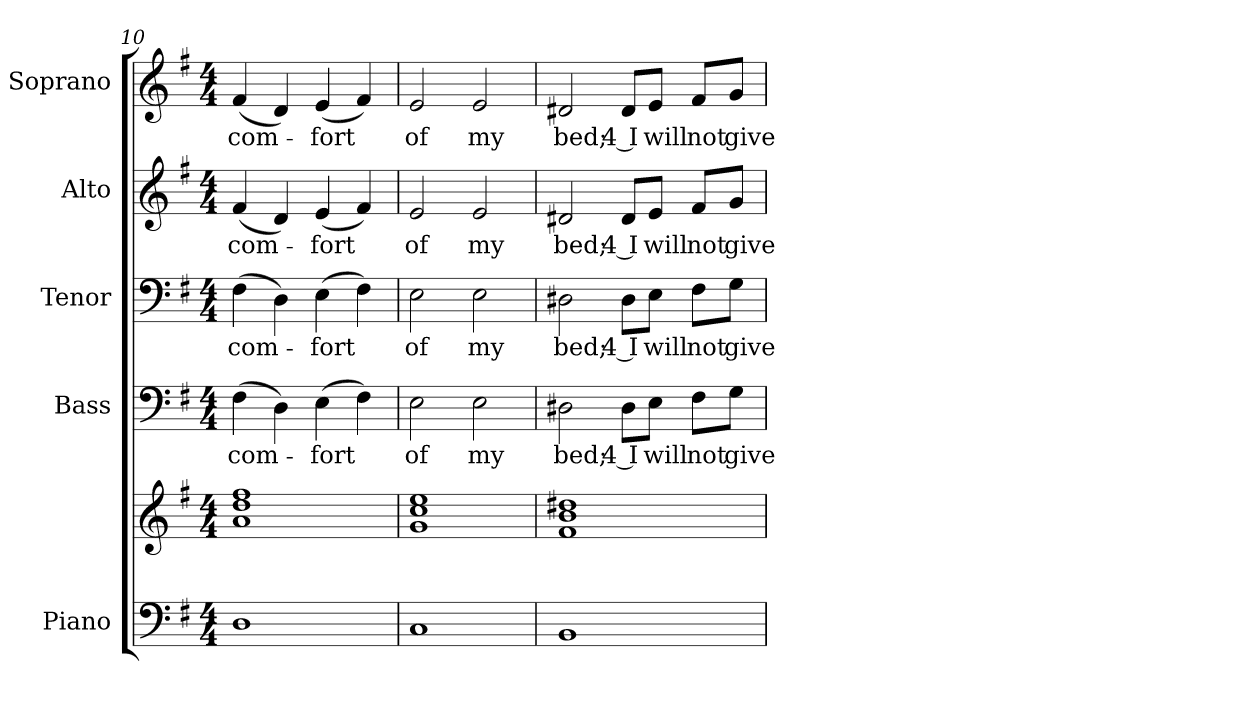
**kern	**kern	**kern	**text	**kern	**text	**kern	**text	**kern	**text
*part5	*part5	*part4	*part4	*part3	*part3	*part2	*part2	*part1	*part1
*staff6	*staff5	*staff4	*staff4	*staff3	*staff3	*staff2	*staff2	*staff1	*staff1
*I"Piano	*	*I"Bass	*	*I"Tenor	*	*I"Alto	*	*I"Soprano	*
*I'Pno.	*	*I'B.	*	*I'T.	*	*I'A.	*	*I'S.	*
*clefF4	*clefG2	*clefF4	*	*clefF4	*	*clefG2	*	*clefG2	*
*k[f#]	*k[f#]	*k[f#]	*	*k[f#]	*	*k[f#]	*	*k[f#]	*
*G:	*G:	*G:	*	*G:	*	*G:	*	*G:	*
*M4/4	*M4/4	*M4/4	*	*M4/4	*	*M4/4	*	*M4/4	*
=10	=10	=10	=10	=10	=10	=10	=10	=10	=10
!	!	!	!LO:LY:b:color=#000000	!	!	!	!	!	!
!	!	!	!	!	!LO:LY:b:color=#000000	!	!	!	!
!	!	!	!	!	!	!	!LO:LY:b:color=#000000	!	!
!	!	!	!	!	!	!	!	!	!LO:LY:b:color=#000000
1Di	1ai 1ddi 1ff#i	(4F#i\	com-	(4F#i\	com-	(4f#i/	com-	(4f#i/	com-
.	.	4Di\)	.	4Di\)	.	4di/)	.	4di/)	.
!	!	!	!LO:LY:b:color=#000000	!	!	!	!	!	!
!	!	!	!	!	!LO:LY:b:color=#000000	!	!	!	!
!	!	!	!	!	!	!	!LO:LY:b:color=#000000	!	!
!	!	!	!	!	!	!	!	!	!LO:LY:b:color=#000000
.	.	(4Ei\	-fort	(4Ei\	-fort	(4ei/	-fort	(4ei/	-fort
.	.	4F#i\)	.	4F#i\)	.	4f#i/)	.	4f#i/)	.
!!LO:PB:g=z
=11	=11	=11	=11	=11	=11	=11	=11	=11	=11
!	!	!	!LO:LY:b:color=#000000	!	!	!	!	!	!
!	!	!	!	!	!LO:LY:b:color=#000000	!	!	!	!
!	!	!	!	!	!	!	!LO:LY:b:color=#000000	!	!
!	!	!	!	!	!	!	!	!	!LO:LY:b:color=#000000
1Ci	1gi 1cci 1eei	2Ei\	of	2Ei\	of	2ei/	of	2ei/	of
!	!	!	!LO:LY:b:color=#000000	!	!	!	!	!	!
!	!	!	!	!	!LO:LY:b:color=#000000	!	!	!	!
!	!	!	!	!	!	!	!LO:LY:b:color=#000000	!	!
!	!	!	!	!	!	!	!	!	!LO:LY:b:color=#000000
.	.	2Ei\	my	2Ei\	my	2ei/	my	2ei/	my
=12	=12	=12	=12	=12	=12	=12	=12	=12	=12
!	!	!	!LO:LY:b:color=#000000	!	!	!	!	!	!
!	!	!	!	!	!LO:LY:b:color=#000000	!	!	!	!
!	!	!	!	!	!	!	!LO:LY:b:color=#000000	!	!
!	!	!	!	!	!	!	!	!	!LO:LY:b:color=#000000
1BBi	1f#i 1bi 1dd#Xi	2D#Xi\	bed;	2D#Xi\	bed;	2d#Xi/	bed;	2d#Xi/	bed;
!	!	!	!LO:LY:b:color=#000000	!	!	!	!	!	!
!	!	!	!	!	!LO:LY:b:color=#000000	!	!	!	!
!	!	!	!	!	!	!	!LO:LY:b:color=#000000	!	!
!	!	!	!	!	!	!	!	!	!LO:LY:b:color=#000000
.	.	8D#i\L	4 I	8D#i\L	4 I	8d#i/L	4 I	8d#i/L	4 I
!	!	!	!LO:LY:b:color=#000000	!	!	!	!	!	!
!	!	!	!	!	!LO:LY:b:color=#000000	!	!	!	!
!	!	!	!	!	!	!	!LO:LY:b:color=#000000	!	!
!	!	!	!	!	!	!	!	!	!LO:LY:b:color=#000000
.	.	8Ei\J	will	8Ei\J	will	8ei/J	will	8ei/J	will
!	!	!	!LO:LY:b:color=#000000	!	!	!	!	!	!
!	!	!	!	!	!LO:LY:b:color=#000000	!	!	!	!
!	!	!	!	!	!	!	!LO:LY:b:color=#000000	!	!
!	!	!	!	!	!	!	!	!	!LO:LY:b:color=#000000
.	.	8F#i\L	not	8F#i\L	not	8f#i/L	not	8f#i/L	not
!	!	!	!LO:LY:b:color=#000000	!	!	!	!	!	!
!	!	!	!	!	!LO:LY:b:color=#000000	!	!	!	!
!	!	!	!	!	!	!	!LO:LY:b:color=#000000	!	!
!	!	!	!	!	!	!	!	!	!LO:LY:b:color=#000000
.	.	8Gi\J	give	8Gi\J	give	8gi/J	give	8gi/J	give
=	=	=	=	=	=	=	=	=	=
*-	*-	*-	*-	*-	*-	*-	*-	*-	*-
